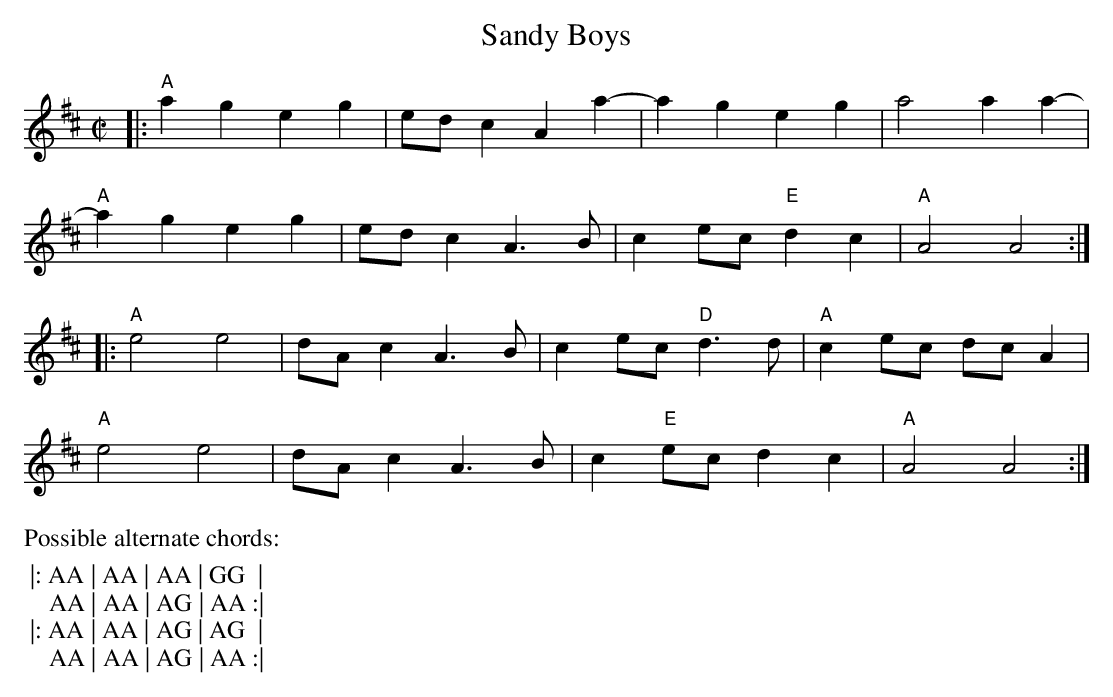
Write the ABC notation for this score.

X:1
T: Sandy Boys
M: C|
L: 1/8
K: Amix
|:\
"A"a2g2 e2g2 | edc2 A2a2- | a2g2 e2g2 | a4 a2a2- |
"A"a2g2 e2g2 | edc2 A3B | c2ec "E"d2c2 | "A"A4 A4 :|
|:\
"A"e4 e4 | dAc2 A3B | c2ec "D"d3d | "A"c2ec dcA2 |
"A"e4 e4 | dAc2 A3B | c2"E"ec d2c2 | "A"A4 A4 :|
